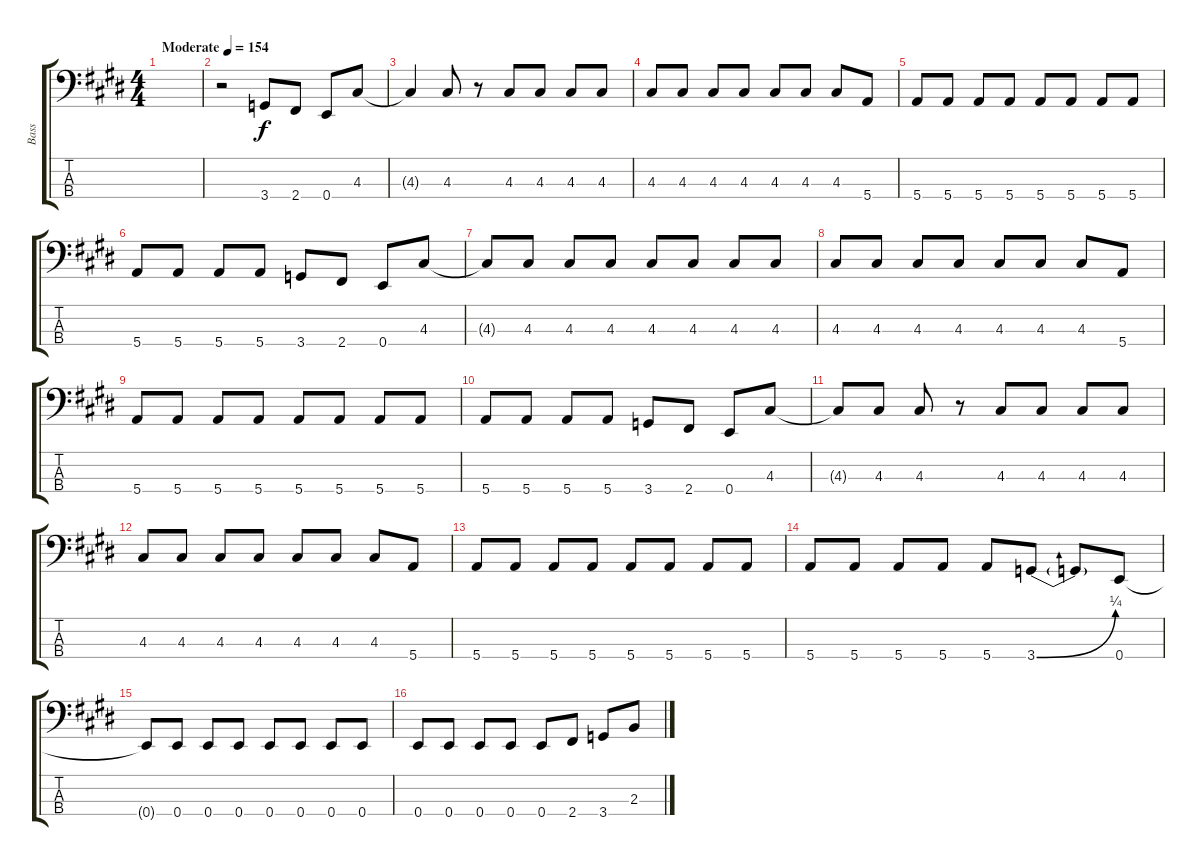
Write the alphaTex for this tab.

\track ("Bass" "Bass") {instrument electricbassfinger}
\staff {score tabs}
\tuning (G2 D2 A1 E1) {hide}
\ts (4 4)
\tempo (154 "Moderate")
\clef f4
\ks e
|
r.2 3.4.8 2.4.8 0.4.8 4.3.8 |
4.3{t}.4 4.3.8 r.8 4.3.8 4.3.8 4.3.8 4.3.8 |
4.3.8 4.3.8 4.3.8 4.3.8 4.3.8 4.3.8 4.3.8 5.4.8 |
5.4.8 5.4.8 5.4.8 5.4.8 5.4.8 5.4.8 5.4.8 5.4.8 |
5.4.8 5.4.8 5.4.8 5.4.8 3.4.8 2.4.8 0.4.8 4.3.8 |
4.3{t}.8 4.3.8 4.3.8 4.3.8 4.3.8 4.3.8 4.3.8 4.3.8 |
4.3.8 4.3.8 4.3.8 4.3.8 4.3.8 4.3.8 4.3.8 5.4.8 |
5.4.8 5.4.8 5.4.8 5.4.8 5.4.8 5.4.8 5.4.8 5.4.8 |
5.4.8 5.4.8 5.4.8 5.4.8 3.4.8 2.4.8 0.4.8 4.3.8 |
4.3{t}.8 4.3.8 4.3.8 r.8 4.3.8 4.3.8 4.3.8 4.3.8 |
4.3.8 4.3.8 4.3.8 4.3.8 4.3.8 4.3.8 4.3.8 5.4.8 |
5.4.8 5.4.8 5.4.8 5.4.8 5.4.8 5.4.8 5.4.8 5.4.8 |
5.4.8 5.4.8 5.4.8 5.4.8 5.4.8 3.4{be (bend 0 0 60 1)}.8 3.4{t}.8 0.4.8 |
0.4{t}.8 0.4.8 0.4.8 0.4.8 0.4.8 0.4.8 0.4.8 0.4.8 |
0.4.8 0.4.8 0.4.8 0.4.8 0.4.8 2.4.8 3.4.8 2.3.8
